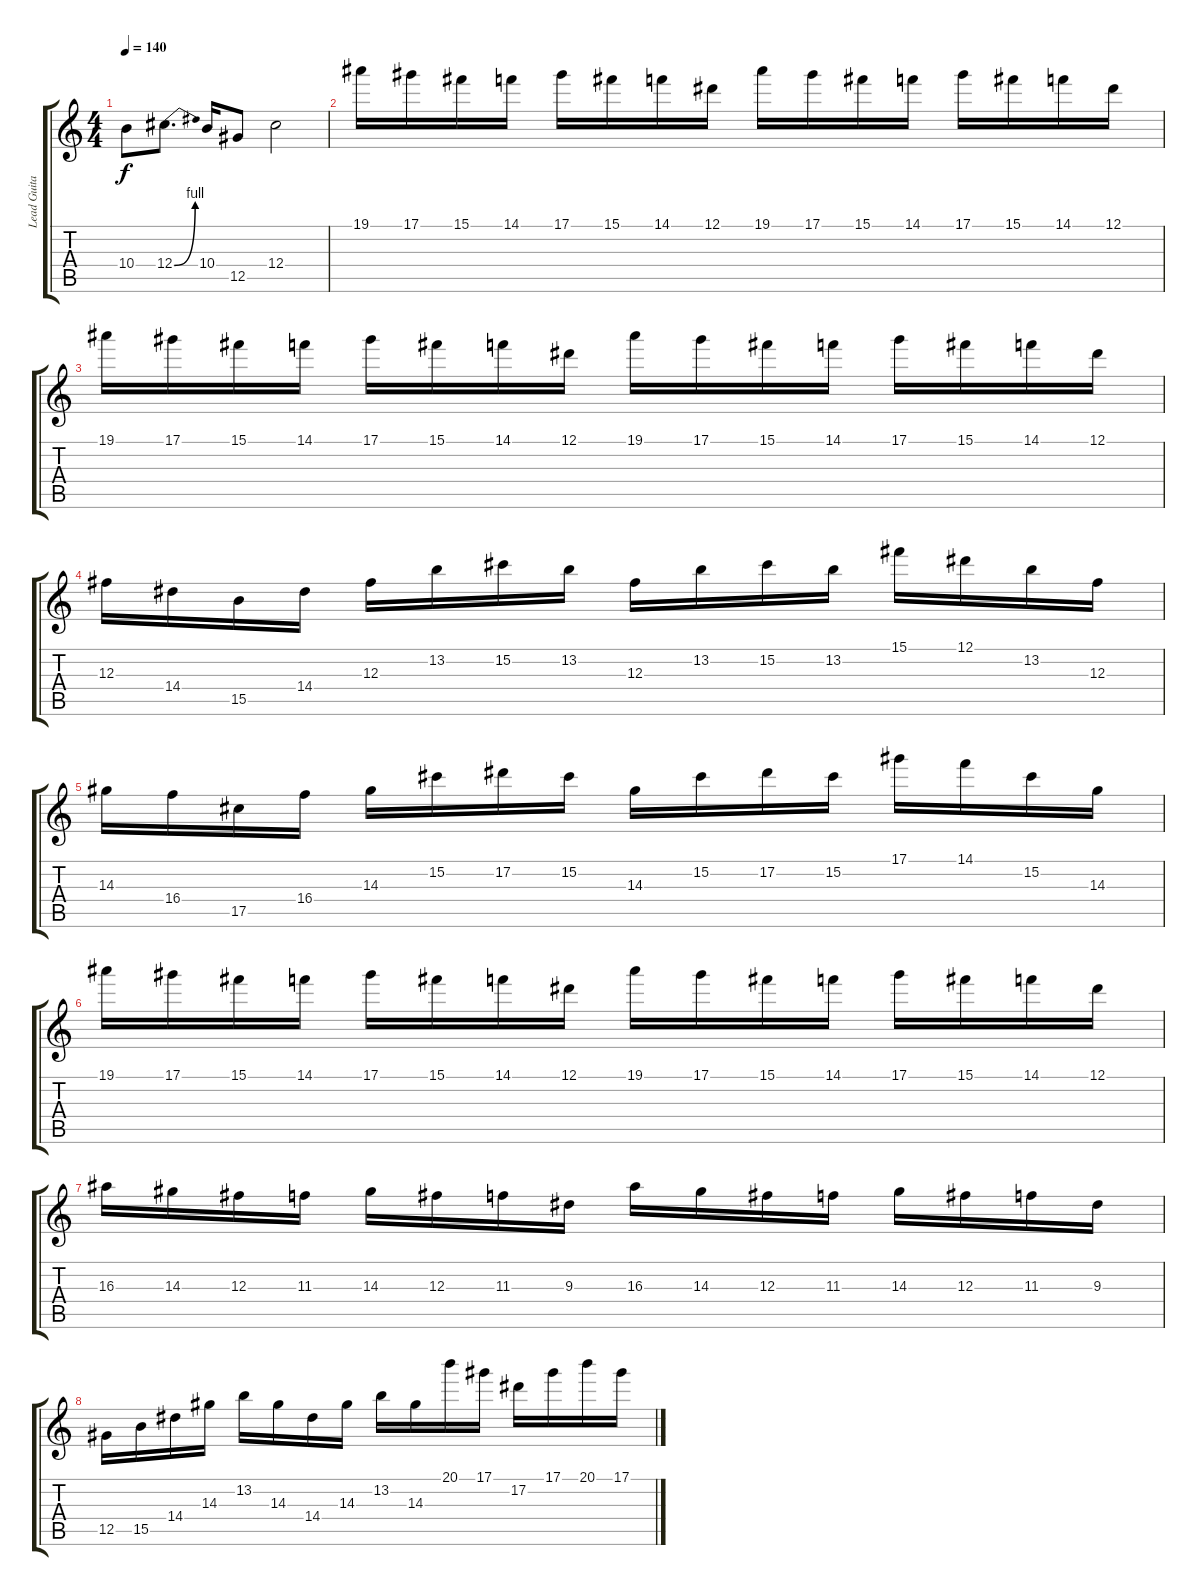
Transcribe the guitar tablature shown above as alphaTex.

\track ("Lead Guitar" "Lead Guita") {instrument distortionguitar}
\staff {score tabs}
\tuning (Eb4 Bb3 Gb3 Db3 Ab2 Eb2) {hide}
\ts (4 4)
\tempo 140
\clef g2
\ks c
10.4.8{dy f} 12.4{be (bend 0 0 60 4)}.8{d} 10.4.16 12.5.8 12.4.2 |
19.1.16 17.1.16 15.1.16 14.1.16 17.1.16 15.1.16 14.1.16 12.1.16 19.1.16 17.1.16 15.1.16 14.1.16 17.1.16 15.1.16 14.1.16 12.1.16 |
19.1.16 17.1.16 15.1.16 14.1.16 17.1.16 15.1.16 14.1.16 12.1.16 19.1.16 17.1.16 15.1.16 14.1.16 17.1.16 15.1.16 14.1.16 12.1.16 |
12.3.16 14.4.16 15.5.16 14.4.16 12.3.16 13.2.16 15.2.16 13.2.16 12.3.16 13.2.16 15.2.16 13.2.16 15.1.16 12.1.16 13.2.16 12.3.16 |
14.3.16 16.4.16 17.5.16 16.4.16 14.3.16 15.2.16 17.2.16 15.2.16 14.3.16 15.2.16 17.2.16 15.2.16 17.1.16 14.1.16 15.2.16 14.3.16 |
19.1.16 17.1.16 15.1.16 14.1.16 17.1.16 15.1.16 14.1.16 12.1.16 19.1.16 17.1.16 15.1.16 14.1.16 17.1.16 15.1.16 14.1.16 12.1.16 |
16.3.16 14.3.16 12.3.16 11.3.16 14.3.16 12.3.16 11.3.16 9.3.16 16.3.16 14.3.16 12.3.16 11.3.16 14.3.16 12.3.16 11.3.16 9.3.16 |
12.5.16 15.5.16 14.4.16 14.3.16 13.2.16 14.3.16 14.4.16 14.3.16 13.2.16 14.3.16 20.1.16 17.1.16 17.2.16 17.1.16 20.1.16 17.1.16
